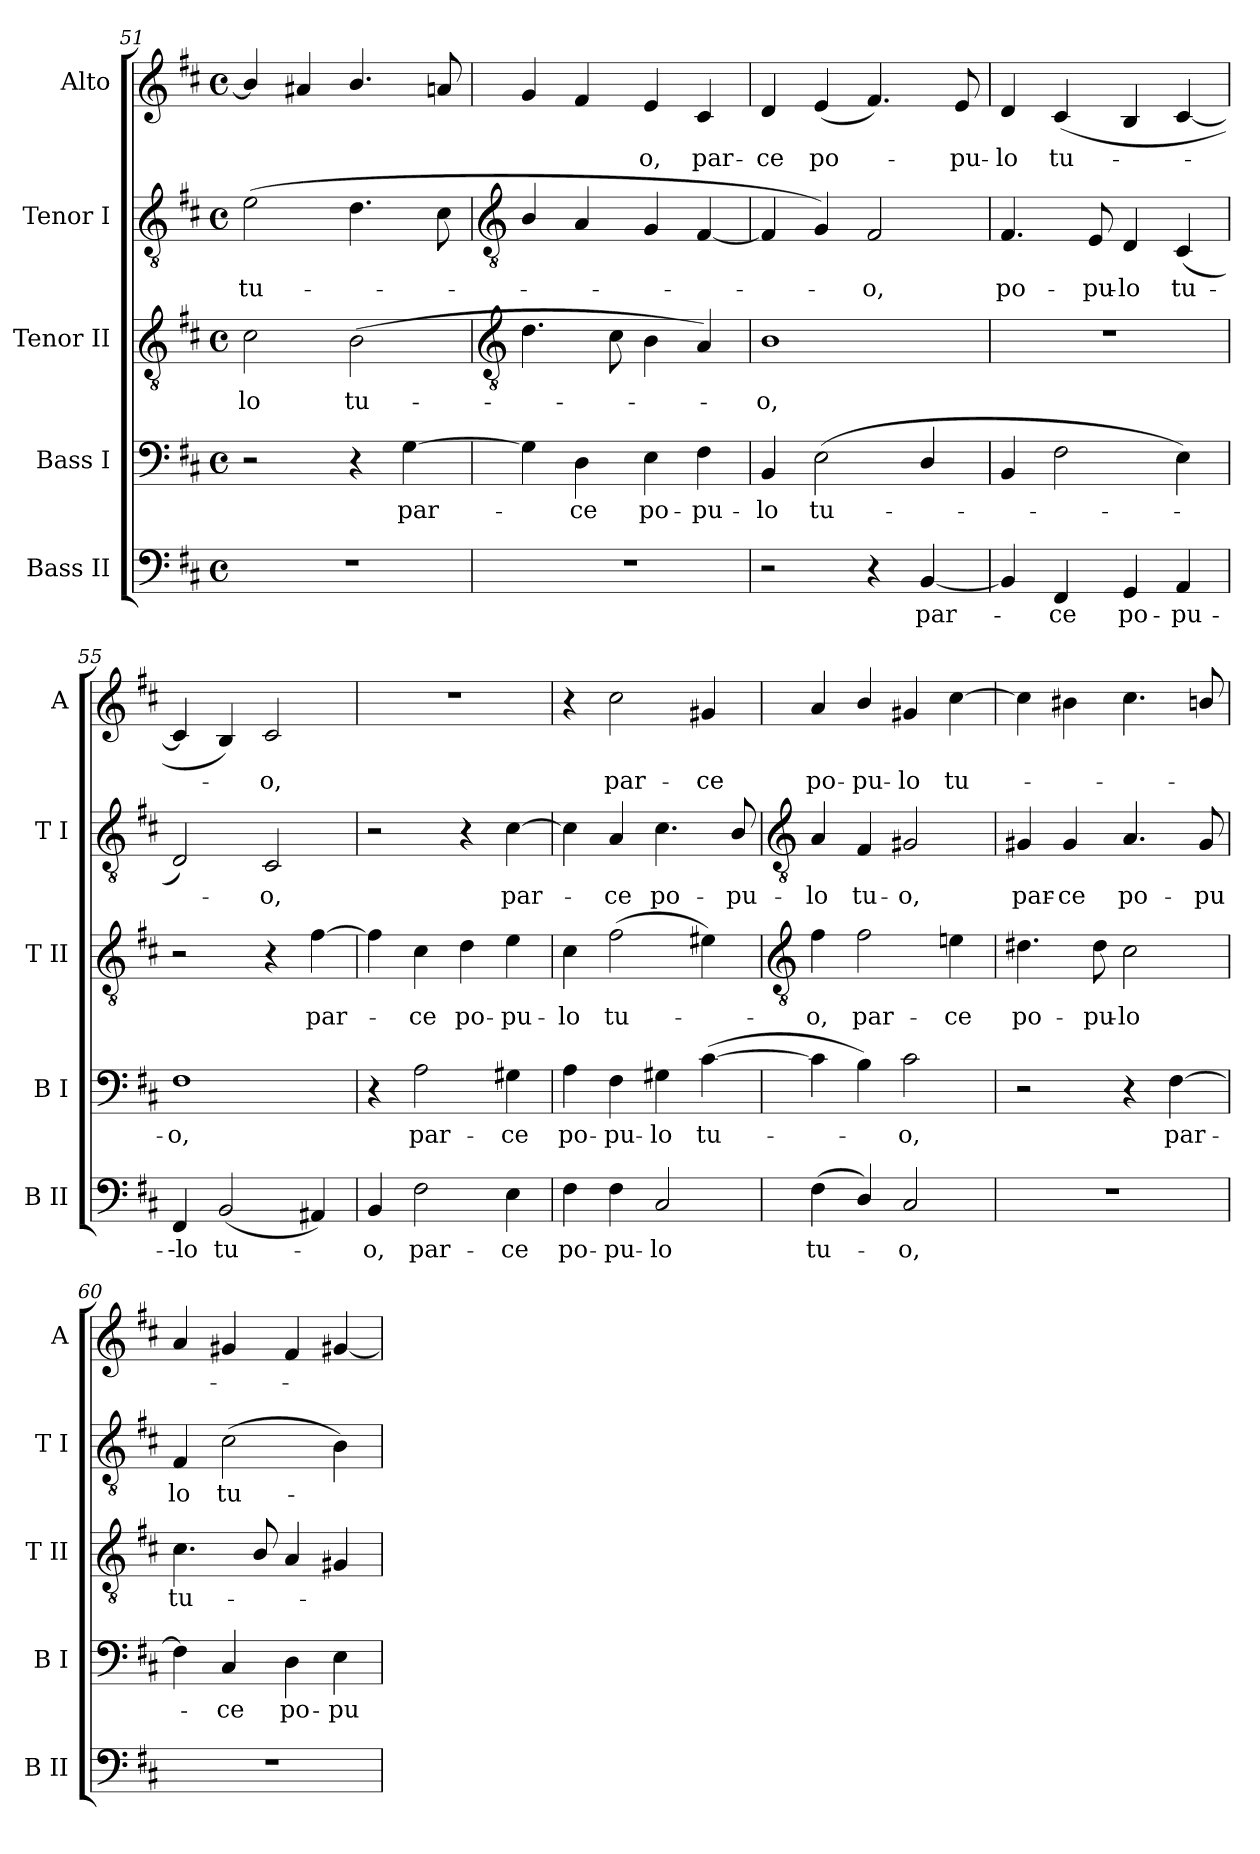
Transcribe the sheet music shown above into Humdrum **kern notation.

**kern	**text	**kern	**text	**kern	**text	**kern	**text	**kern	**text
*part5	*part5	*part4	*part4	*part3	*part3	*part2	*part2	*part1	*part1
*staff5	*staff5	*staff4	*staff4	*staff3	*staff3	*staff2	*staff2	*staff1	*staff1
*I"Bass II	*	*I"Bass I	*	*I"Tenor II	*	*I"Tenor I	*	*I"Alto	*
*I'B II	*	*I'B I	*	*I'T II	*	*I'T I	*	*I'A	*
*clefF4	*	*clefF4	*	*clefGv2	*	*clefGv2	*	*clefG2	*
*k[f#c#]	*	*k[f#c#]	*	*k[f#c#]	*	*k[f#c#]	*	*k[f#c#]	*
*D:	*	*D:	*	*D:	*	*D:	*	*D:	*
*M4/4	*	*M4/4	*	*M4/4	*	*M4/4	*	*M4/4	*
*met(c)	*	*met(c)	*	*met(c)	*	*met(c)	*	*met(c)	*
=51	=51	=51	=51	=51	=51	=51	=51	=51	=51
!	!	!	!	!	!LO:LY:b	!	!LO:LY:b	!	!
1r	.	2r	.	2c#	-lo	(<2e	tu-	4b/]	.
.	.	.	.	.	.	.	.	4a#X	.
!	!	!	!	!	!LO:LY:b	!	!	!	!
.	.	4r	.	(>2B	tu-	4.d	.	4.b/	.
!	!	!	!LO:LY:b	!	!	!	!	!	!
.	.	[4G	par-	.	.	.	.	.	.
.	.	.	.	.	.	8c#	.	8an	.
!!LO:LB:g=z
=52	=52	=52	=52	=52	=52	=52	=52	=52	=52
*	*	*	*	*clefGv2	*	*clefGv2	*	*	*
1r	.	4G]	.	4.d	.	4B/	.	4g	.
!	!	!	!LO:LY:b	!	!	!	!	!	!
.	.	4D	ce	.	.	4A	.	4f#	.
.	.	.	.	8c#	.	.	.	.	.
!	!	!	!LO:LY:b	!	!	!	!	!	!LO:LY:b
.	.	4E	po-	4B	.	4G	.	4e	o,
!	!	!	!LO:LY:b	!	!	!	!	!	!LO:LY:b
.	.	4F#	-pu-	4A)	.	[4F#	.	4c#	par-
=53	=53	=53	=53	=53	=53	=53	=53	=53	=53
!	!	!	!LO:LY:b	!	!LO:LY:b	!	!	!	!LO:LY:b
2r	.	4BB	-lo	1B	o,	4F#]	.	4d	-ce
!	!	!	!LO:LY:b	!	!	!	!	!	!LO:LY:b
.	.	(>2E	tu-	.	.	4G)	.	(<4e	po-
!	!	!	!	!	!	!	!LO:LY:b	!	!
4r	.	.	.	.	.	2F#	o,	4.f#)	.
!	!LO:LY:b	!	!	!	!	!	!	!	!
[4BB	par-	4D/	.	.	.	.	.	.	.
!	!	!	!	!	!	!	!	!	!LO:LY:b
.	.	.	.	.	.	.	.	8e	pu-
=54	=54	=54	=54	=54	=54	=54	=54	=54	=54
!	!	!	!	!	!	!	!LO:LY:b	!	!LO:LY:b
4BB]	.	4BB	.	1r	.	4.F#	po-	4d	-lo
!	!LO:LY:b	!	!	!	!	!	!	!	!LO:LY:b
4FF#	ce	2F#	.	.	.	.	.	(<4c#	tu-
!	!	!	!	!	!	!	!LO:LY:b	!	!
.	.	.	.	.	.	8E	-pu-	.	.
!	!LO:LY:b	!	!	!	!	!	!LO:LY:b	!	!
4GG	po-	.	.	.	.	4D	-lo	4B	.
!	!LO:LY:b	!	!	!	!	!	!LO:LY:b	!	!
4AA	-pu-	4E)	.	.	.	(<4C#	tu-	[4c#	.
=55	=55	=55	=55	=55	=55	=55	=55	=55	=55
!	!LO:LY:b	!	!LO:LY:b	!	!	!	!	!	!
4FF#	--lo	1F#	o,	2r	.	2D)	.	4c#]	.
!	!LO:LY:b	!	!	!	!	!	!	!	!
(<2BB	tu-	.	.	.	.	.	.	4B)	.
!	!	!	!	!	!	!	!LO:LY:b	!	!LO:LY:b
.	.	.	.	4r	.	2C#	o,	2c#	o,
!	!	!	!	!	!LO:LY:b	!	!	!	!
4AA#X)	.	.	.	[4f#	par-	.	.	.	.
=56	=56	=56	=56	=56	=56	=56	=56	=56	=56
!	!LO:LY:b	!	!	!	!	!	!	!	!
4BB	o,	4r	.	4f#]	.	2r	.	1r	.
!	!LO:LY:b	!	!LO:LY:b	!	!LO:LY:b	!	!	!	!
2F#	par-	2A	par-	4c#	ce	.	.	.	.
!	!	!	!	!	!LO:LY:b	!	!	!	!
.	.	.	.	4d	po-	4r	.	.	.
!	!LO:LY:b	!	!LO:LY:b	!	!LO:LY:b	!	!LO:LY:b	!	!
4E	-ce	4G#X	-ce	4e	-pu-	[4c#	par-	.	.
=57	=57	=57	=57	=57	=57	=57	=57	=57	=57
!	!LO:LY:b	!	!LO:LY:b	!	!LO:LY:b	!	!	!	!
4F#	po-	4A	po-	4c#	-lo	4c#]	.	4r	.
!	!LO:LY:b	!	!LO:LY:b	!	!LO:LY:b	!	!LO:LY:b	!	!LO:LY:b
4F#	-pu-	4F#	-pu-	(>2f#	tu-	4A	ce	2cc#	par-
!	!LO:LY:b	!	!LO:LY:b	!	!	!	!LO:LY:b	!	!
2C#	-lo	4G#X	-lo	.	.	4.c#	po-	.	.
!	!	!	!LO:LY:b	!	!	!	!	!	!LO:LY:b
.	.	(>[4c#	tu-	4e#X)	.	.	.	4g#X	-ce
!	!	!	!	!	!	!	!LO:LY:b	!	!
.	.	.	.	.	.	8B/	-pu-	.	.
!!LO:LB:g=z
=58	=58	=58	=58	=58	=58	=58	=58	=58	=58
*	*	*	*	*clefGv2	*	*clefGv2	*	*	*
!	!LO:LY:b	!	!	!	!LO:LY:b	!	!LO:LY:b	!	!LO:LY:b
(<4F#	tu-	4c#]	.	4f#	o,	4A	-lo	4a	po-
!	!	!	!	!	!LO:LY:b	!	!LO:LY:b	!	!LO:LY:b
4D/)	.	4B)	.	2f#	par-	4F#	tu-	4b/	-pu-
!	!LO:LY:b	!	!LO:LY:b	!	!	!	!LO:LY:b	!	!LO:LY:b
2C#	o,	2c#	o,	.	.	2G#X	-o,	4g#X	-lo
!	!	!	!	!	!LO:LY:b	!	!	!	!LO:LY:b
.	.	.	.	4en	-ce	.	.	[4cc#	tu-
=59	=59	=59	=59	=59	=59	=59	=59	=59	=59
!	!	!	!	!	!LO:LY:b	!	!LO:LY:b	!	!
1r	.	2r	.	4.d#X	po-	4G#X	par-	4cc#]	.
!	!	!	!	!	!	!	!LO:LY:b	!	!
.	.	.	.	.	.	4G#	-ce	4b#X	.
!	!	!	!	!	!LO:LY:b	!	!	!	!
.	.	.	.	8d#	-pu-	.	.	.	.
!	!	!	!	!	!LO:LY:b	!	!LO:LY:b	!	!
.	.	4r	.	2c#	-lo	4.A	po-	4.cc#	.
!	!	!	!LO:LY:b	!	!	!	!	!	!
.	.	[4F#	par-	.	.	.	.	.	.
!	!	!	!	!	!	!	!LO:LY:b	!	!
.	.	.	.	.	.	8G#	-pu	8bn/	.
=60	=60	=60	=60	=60	=60	=60	=60	=60	=60
!	!	!	!	!	!LO:LY:b	!	!LO:LY:b	!	!
1r	.	4F#]	.	4.c#	tu-	4F#	lo	4a	.
!	!	!	!LO:LY:b	!	!	!	!LO:LY:b	!	!
.	.	4C#	ce	.	.	(>2c#	tu-	4g#X	.
.	.	.	.	8B/	.	.	.	.	.
!	!	!	!LO:LY:b	!	!	!	!	!	!
.	.	4D	po-	4A	.	.	.	4f#	.
!	!	!	!LO:LY:b	!	!	!	!	!	!
.	.	4E	-pu-	4G#X	.	4B)	.	[4g#X	.
=	=	=	=	=	=	=	=	=	=
*-	*-	*-	*-	*-	*-	*-	*-	*-	*-
